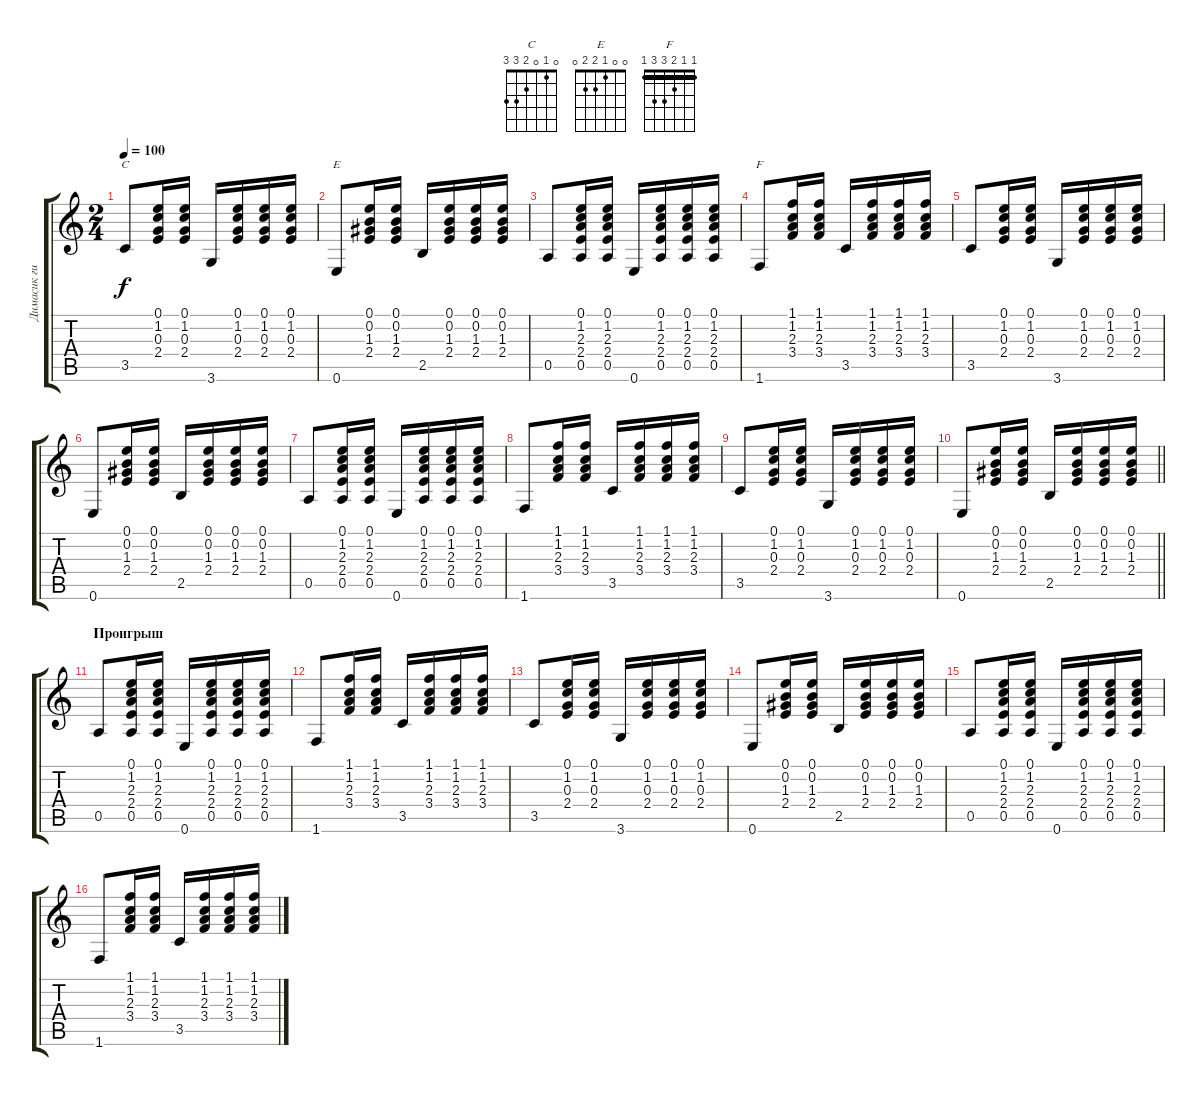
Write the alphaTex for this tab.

\track ("Димасик гитара" "Димасик ги") {instrument acousticguitarsteel}
\staff {score tabs}
\tuning (E4 B3 G3 D3 A2 E2) {hide}
\chord ("C" 0 1 0 2 3 3)
\chord ("E" 0 0 1 2 2 0)
\chord ("F" 1 1 2 3 3 1) {barre 1}
\ts (2 4)
\tempo 100
\clef g2
\ks c
3.5.8{ch "C" dy f} (0.1 1.2 0.3 2.4).16 (0.1 1.2 0.3 2.4).16 3.6.16 (0.1 1.2 0.3 2.4).16 (0.1 1.2 0.3 2.4).16 (0.1 1.2 0.3 2.4).16 |
0.6.8{ch "E"} (0.1 0.2 1.3 2.4).16 (0.1 0.2 1.3 2.4).16 2.5.16 (0.1 0.2 1.3 2.4).16 (0.1 0.2 1.3 2.4).16 (0.1 0.2 1.3 2.4).16 |
0.5.8 (0.1 1.2 2.3 2.4 0.5).16 (0.1 1.2 2.3 2.4 0.5).16 0.6.16 (0.1 1.2 2.3 2.4 0.5).16 (0.1 1.2 2.3 2.4 0.5).16 (0.1 1.2 2.3 2.4 0.5).16 |
1.6.8{ch "F"} (1.1 1.2 2.3 3.4).16 (1.1 1.2 2.3 3.4).16 3.5.16 (1.1 1.2 2.3 3.4).16 (1.1 1.2 2.3 3.4).16 (1.1 1.2 2.3 3.4).16 |
3.5.8 (0.1 1.2 0.3 2.4).16 (0.1 1.2 0.3 2.4).16 3.6.16 (0.1 1.2 0.3 2.4).16 (0.1 1.2 0.3 2.4).16 (0.1 1.2 0.3 2.4).16 |
0.6.8 (0.1 0.2 1.3 2.4).16 (0.1 0.2 1.3 2.4).16 2.5.16 (0.1 0.2 1.3 2.4).16 (0.1 0.2 1.3 2.4).16 (0.1 0.2 1.3 2.4).16 |
0.5.8 (0.1 1.2 2.3 2.4 0.5).16 (0.1 1.2 2.3 2.4 0.5).16 0.6.16 (0.1 1.2 2.3 2.4 0.5).16 (0.1 1.2 2.3 2.4 0.5).16 (0.1 1.2 2.3 2.4 0.5).16 |
1.6.8 (1.1 1.2 2.3 3.4).16 (1.1 1.2 2.3 3.4).16 3.5.16 (1.1 1.2 2.3 3.4).16 (1.1 1.2 2.3 3.4).16 (1.1 1.2 2.3 3.4).16 |
3.5.8 (0.1 1.2 0.3 2.4).16 (0.1 1.2 0.3 2.4).16 3.6.16 (0.1 1.2 0.3 2.4).16 (0.1 1.2 0.3 2.4).16 (0.1 1.2 0.3 2.4).16 |
\barLineRight lightlight
0.6.8 (0.1 0.2 1.3 2.4).16 (0.1 0.2 1.3 2.4).16 2.5.16 (0.1 0.2 1.3 2.4).16 (0.1 0.2 1.3 2.4).16 (0.1 0.2 1.3 2.4).16 |
\section ("" "Проигрыш")
0.5.8 (0.1 1.2 2.3 2.4 0.5).16 (0.1 1.2 2.3 2.4 0.5).16 0.6.16 (0.1 1.2 2.3 2.4 0.5).16 (0.1 1.2 2.3 2.4 0.5).16 (0.1 1.2 2.3 2.4 0.5).16 |
1.6.8 (1.1 1.2 2.3 3.4).16 (1.1 1.2 2.3 3.4).16 3.5.16 (1.1 1.2 2.3 3.4).16 (1.1 1.2 2.3 3.4).16 (1.1 1.2 2.3 3.4).16 |
3.5.8 (0.1 1.2 0.3 2.4).16 (0.1 1.2 0.3 2.4).16 3.6.16 (0.1 1.2 0.3 2.4).16 (0.1 1.2 0.3 2.4).16 (0.1 1.2 0.3 2.4).16 |
0.6.8 (0.1 0.2 1.3 2.4).16 (0.1 0.2 1.3 2.4).16 2.5.16 (0.1 0.2 1.3 2.4).16 (0.1 0.2 1.3 2.4).16 (0.1 0.2 1.3 2.4).16 |
0.5.8 (0.1 1.2 2.3 2.4 0.5).16 (0.1 1.2 2.3 2.4 0.5).16 0.6.16 (0.1 1.2 2.3 2.4 0.5).16 (0.1 1.2 2.3 2.4 0.5).16 (0.1 1.2 2.3 2.4 0.5).16 |
1.6.8 (1.1 1.2 2.3 3.4).16 (1.1 1.2 2.3 3.4).16 3.5.16 (1.1 1.2 2.3 3.4).16 (1.1 1.2 2.3 3.4).16 (1.1 1.2 2.3 3.4).16
